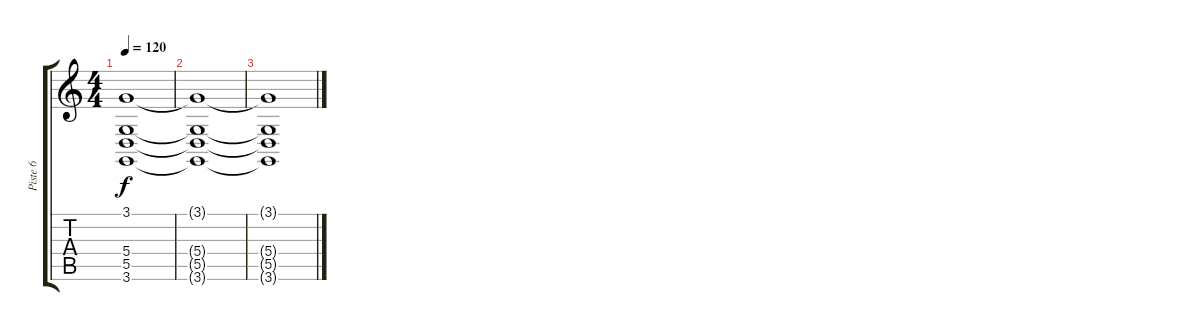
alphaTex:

\track ("Piste 6" "Piste 6") {instrument stringensemble2}
\staff {score tabs}
\tuning (E4 B3 G3 D3 A2 E2) {hide}
\ts (4 4)
\tempo 120
\clef g2
\ks c
(3.1{t} 5.4{t} 5.5{t} 3.6{t}).1{dy f} |
(3.1{t} 5.4{t} 5.5{t} 3.6{t}).1 |
(3.1{t} 5.4{t} 5.5{t} 3.6{t}).1
